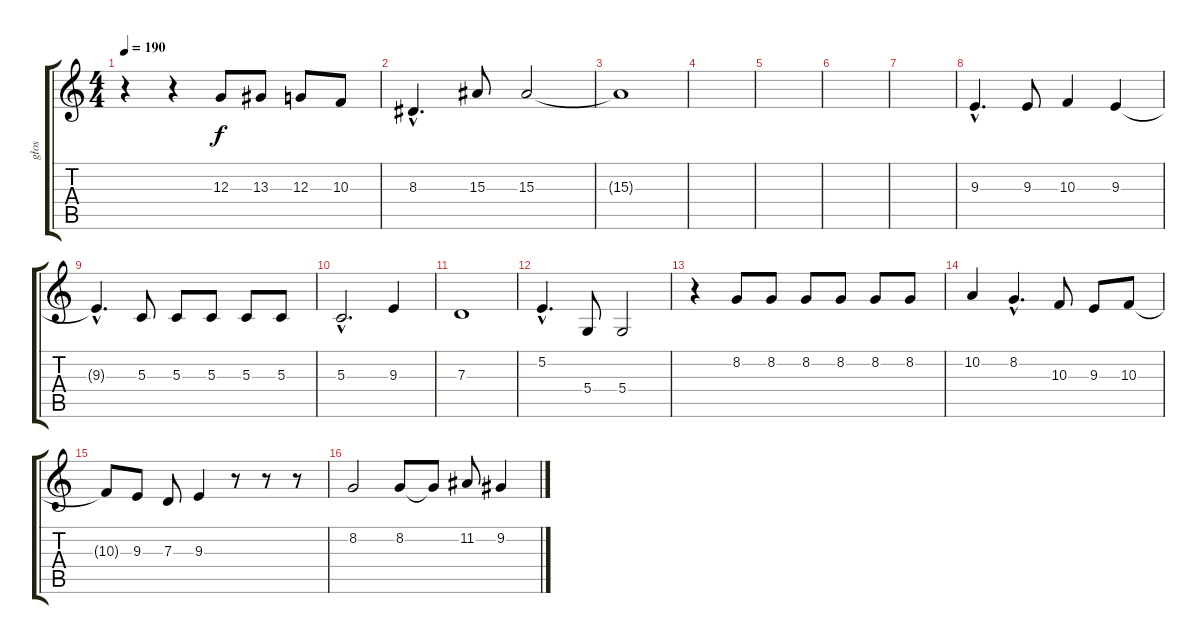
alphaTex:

\track ("głos" "głos") {instrument lead6voice}
\staff {score tabs}
\tuning (E4 B3 G3 D3 A2 E2) {hide}
\ts (4 4)
\tempo 190
\clef g2
\ks c
r.4{dy f} r.4 12.3.8 13.3.8 12.3.8 10.3.8 |
8.3{hac}.4{d} 15.3.8 15.3.2 |
15.3{t}.1 |
|
|
|
|
9.3{hac}.4{d} 9.3.8 10.3.4 9.3.4 |
9.3{hac t}.4{d} 5.3.8 5.3.8 5.3.8 5.3.8 5.3.8 |
5.3{hac}.2{d} 9.3.4 |
7.3.1 |
5.2{hac}.4{d} 5.4.8 5.4.2 |
r.4 8.2.8 8.2.8 8.2.8 8.2.8 8.2.8 8.2.8 |
10.2.4 8.2{hac}.4{d} 10.3.8 9.3.8 10.3.8 |
10.3{t}.8 9.3.8 7.3.8 9.3.4 r.8 r.8 r.8 |
8.2.2 8.2.8 8.2{t}.8 11.2.8 9.2.4
